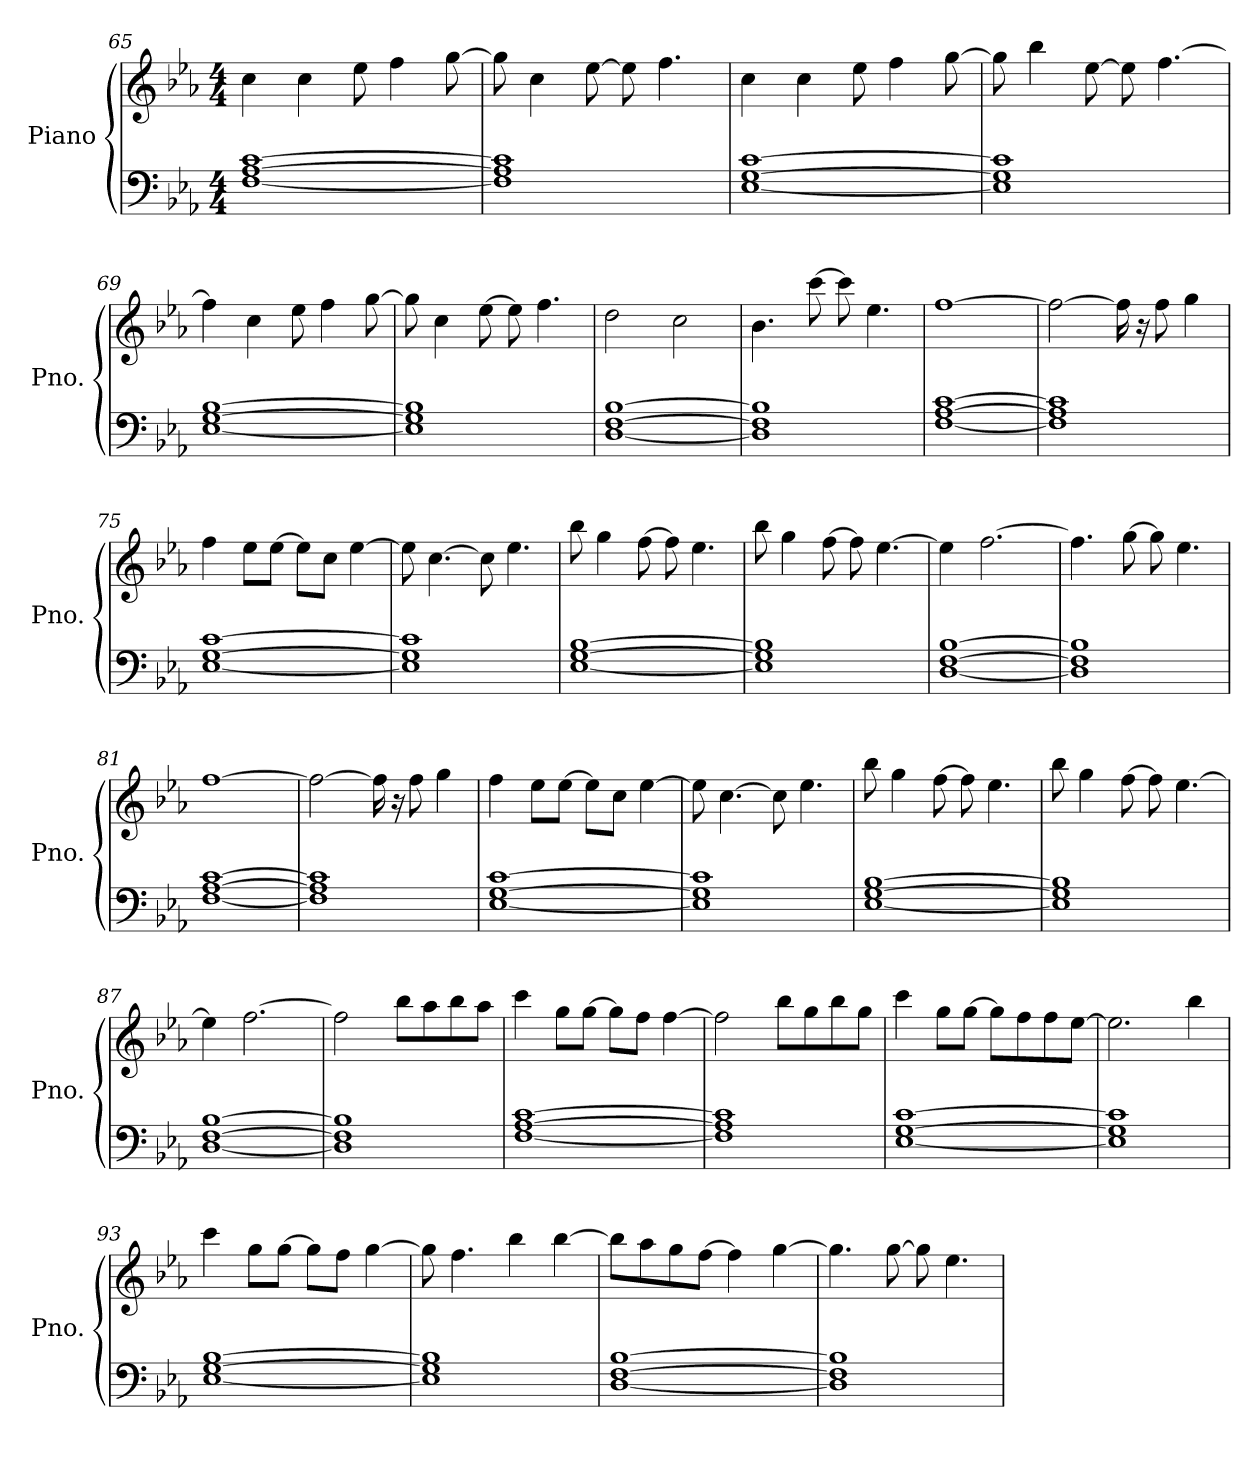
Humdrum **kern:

**kern	**kern
*part1	*part1
*staff2	*staff1
*I"Piano	*
*I'Pno.	*
*clefF4	*clefG2
*k[b-e-a-]	*k[b-e-a-]
*M4/4	*M4/4
=65	=65
[1F [1A- [1c	4cc\
.	4cc\
.	8ee-\
.	4ff\
.	[8gg\
=66	=66
1F] 1A-] 1c]	8gg\]
.	4cc\
.	[8ee-\
.	8ee-\]
.	4.ff\
=67	=67
[1E- [1G [1c	4cc\
.	4cc\
.	8ee-\
.	4ff\
.	[8gg\
=68	=68
1E-] 1G] 1c]	8gg\]
.	4bb-\
.	[8ee-\
.	8ee-\]
.	[4.ff\
=69	=69
[1E- [1G [1B-	4ff\]
.	4cc\
.	8ee-\
.	4ff\
.	[8gg\
!!LO:LB:g=z
=70	=70
1E-] 1G] 1B-]	8gg\]
.	4cc\
.	[8ee-\
.	8ee-\]
.	4.ff\
=71	=71
[1D [1F [1B-	2dd\
.	2cc\
=72	=72
1D] 1F] 1B-]	4.b-\
.	[8ccc\
.	8ccc\]
.	4.ee-\
=73	=73
[1F [1A- [1c	[1ff
=74	=74
1F] 1A-] 1c]	2ff\_
.	16ff\]
.	16r
.	8ff\
.	4gg\
=75	=75
[1E- [1G [1c	4ff\
.	8ee-\L
.	[8ee-\J
.	8ee-\L]
.	8cc\J
.	[4ee-\
!!LO:PB:g=z
=76	=76
1E-] 1G] 1c]	8ee-\]
.	[4.cc\
.	8cc\]
.	4.ee-\
=77	=77
[1E- [1G [1B-	8bb-\
.	4gg\
.	[8ff\
.	8ff\]
.	4.ee-\
=78	=78
1E-] 1G] 1B-]	8bb-\
.	4gg\
.	[8ff\
.	8ff\]
.	[4.ee-\
=79	=79
[1D [1F [1B-	4ee-\]
.	[2.ff\
=80	=80
1D] 1F] 1B-]	4.ff\]
.	[8gg\
.	8gg\]
.	4.ee-\
=81	=81
[1F [1A- [1c	[1ff
!!LO:LB:g=z
=82	=82
1F] 1A-] 1c]	2ff\_
.	16ff\]
.	16r
.	8ff\
.	4gg\
=83	=83
[1E- [1G [1c	4ff\
.	8ee-\L
.	[8ee-\J
.	8ee-\L]
.	8cc\J
.	[4ee-\
=84	=84
1E-] 1G] 1c]	8ee-\]
.	[4.cc\
.	8cc\]
.	4.ee-\
=85	=85
[1E- [1G [1B-	8bb-\
.	4gg\
.	[8ff\
.	8ff\]
.	4.ee-\
=86	=86
1E-] 1G] 1B-]	8bb-\
.	4gg\
.	[8ff\
.	8ff\]
.	[4.ee-\
!!LO:LB:g=z
=87	=87
[1D [1F [1B-	4ee-\]
.	[2.ff\
=88	=88
1D] 1F] 1B-]	2ff\]
.	8bb-\L
.	8aa-\
.	8bb-\
.	8aa-\J
=89	=89
[1F [1A- [1c	4ccc\
.	8gg\L
.	[8gg\J
.	8gg\L]
.	8ff\J
.	[4ff\
=90	=90
1F] 1A-] 1c]	2ff\]
.	8bb-\L
.	8gg\
.	8bb-\
.	8gg\J
=91	=91
[1E- [1G [1c	4ccc\
.	8gg\L
.	[8gg\J
.	8gg\L]
.	8ff\
.	8ff\
.	[8ee-\J
=92	=92
1E-] 1G] 1c]	2.ee-\]
.	4bb-\
!!LO:LB:g=z
=93	=93
[1E- [1G [1B-	4ccc\
.	8gg\L
.	[8gg\J
.	8gg\L]
.	8ff\J
.	[4gg\
=94	=94
1E-] 1G] 1B-]	8gg\]
.	4.ff\
.	4bb-\
.	[4bb-\
=95	=95
[1D [1F [1B-	8bb-\L]
.	8aa-\
.	8gg\
.	[8ff\J
.	4ff\]
.	[4gg\
=96	=96
1D] 1F] 1B-]	4.gg\]
.	[8gg\
.	8gg\]
.	4.ee-\
=	=
*-	*-
